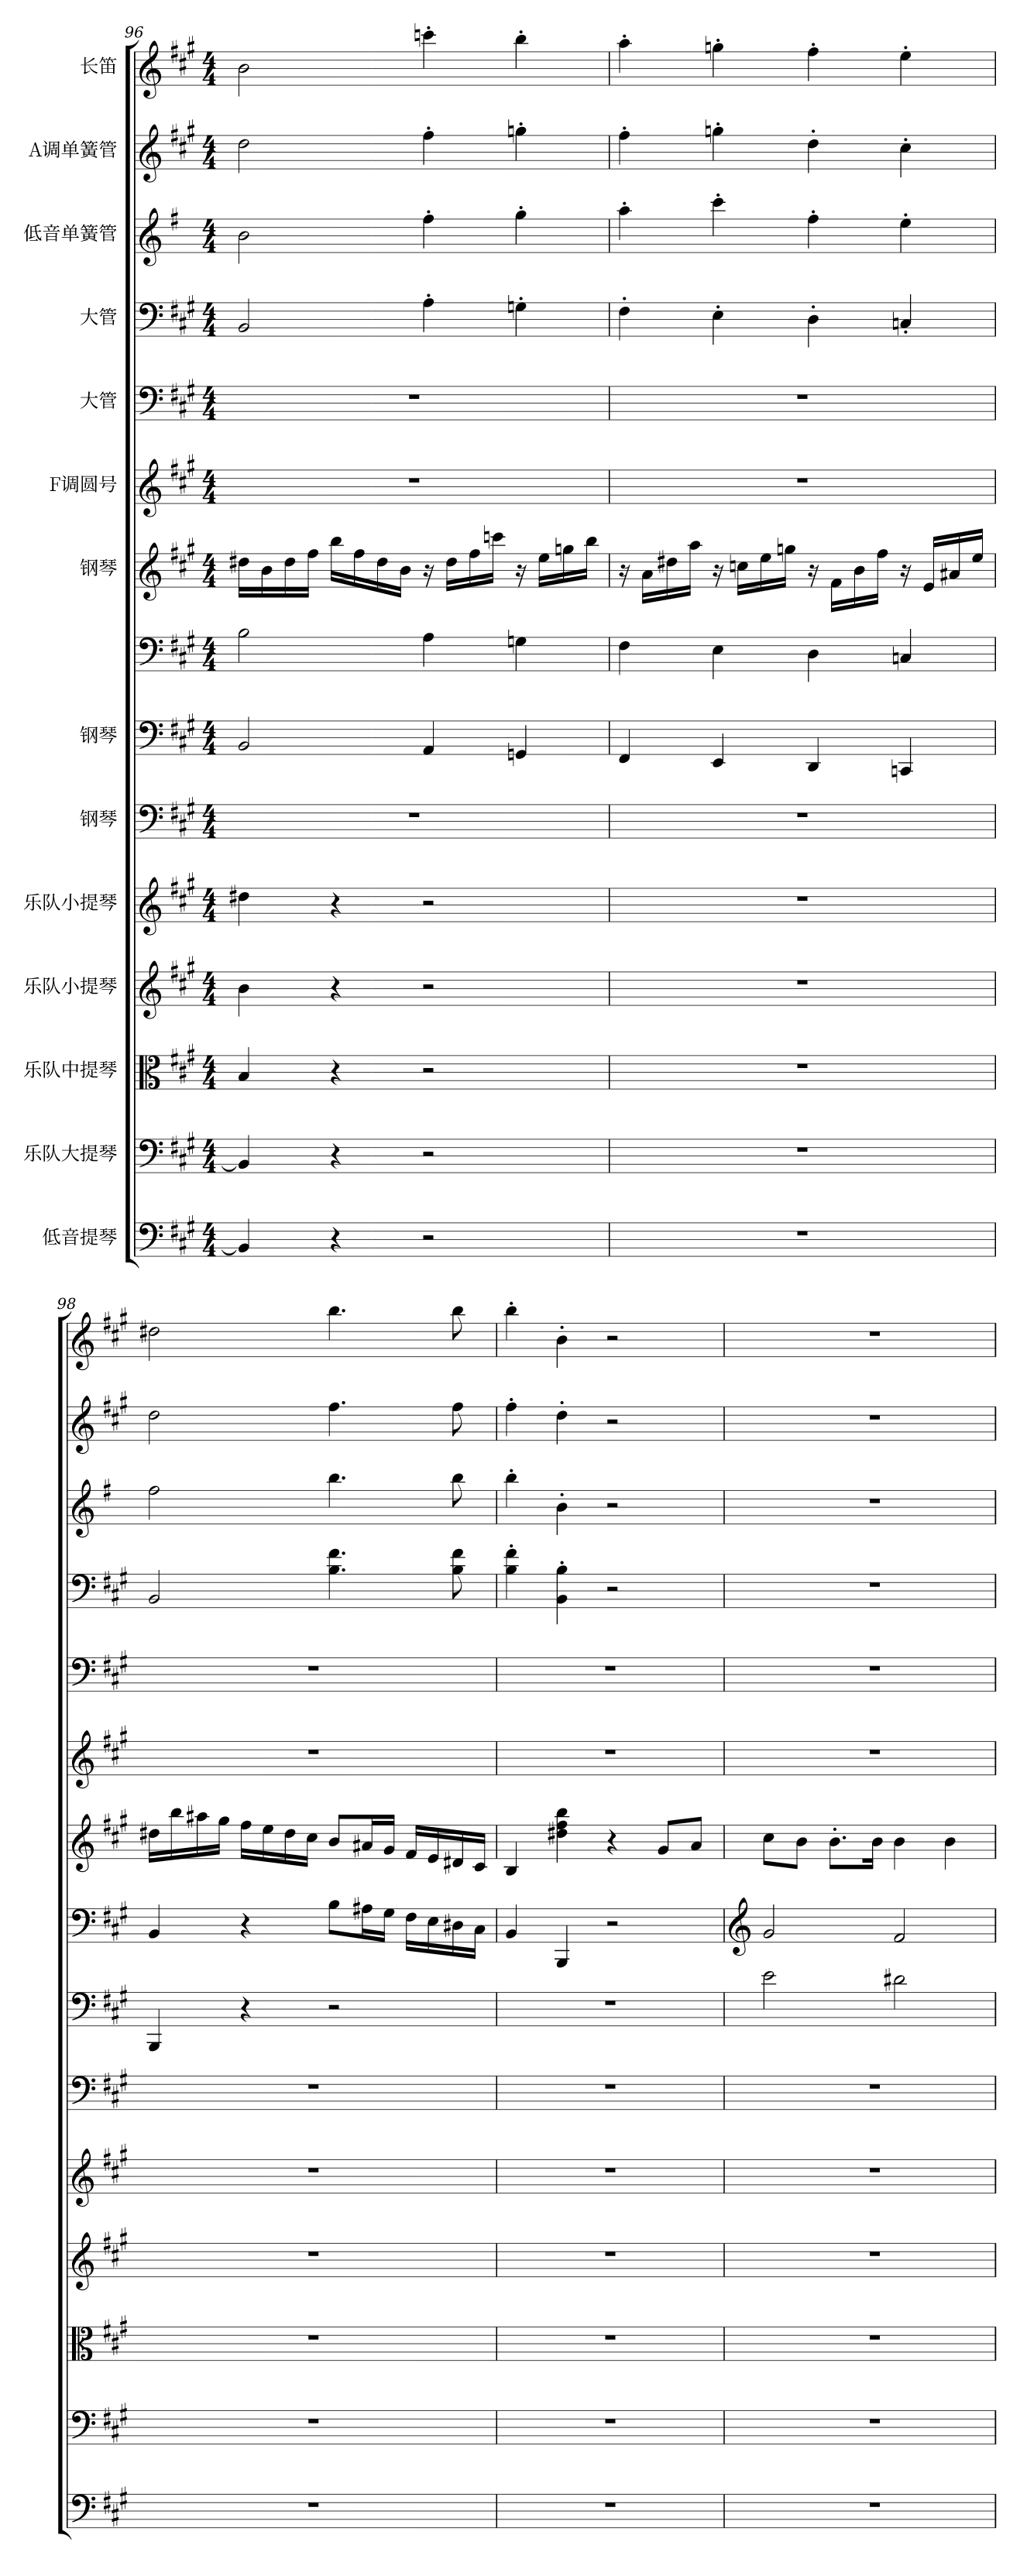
**kern	**kern	**kern	**kern	**kern	**kern	**kern	**kern	**kern	**kern	**kern	**kern	**kern	**kern	**kern
*part14	*part13	*part12	*part11	*part10	*part9	*part8	*part8	*part7	*part6	*part5	*part4	*part3	*part2	*part1
*staff15	*staff14	*staff13	*staff12	*staff11	*staff10	*staff9	*staff8	*staff7	*staff6	*staff5	*staff4	*staff3	*staff2	*staff1
*I"低音提琴	*I"乐队大提琴	*I"乐队中提琴	*I"乐队小提琴	*I"乐队小提琴	*I"钢琴	*I"钢琴	*	*I"钢琴	*I"F调圆号	*I"大管	*I"大管	*I"低音单簧管	*I"A调单簧管	*I"长笛
*clefF4	*clefF4	*clefC3	*clefG2	*clefG2	*clefF4	*clefF4	*clefF4	*clefG2	*clefG2	*clefF4	*clefF4	*clefG2	*clefG2	*clefG2
*ITrd7c12	*	*	*	*	*	*	*	*	*ITrd4c7	*	*	*ITrd8c14	*ITrd2c3	*
*k[f#c#g#]	*k[f#c#g#]	*k[f#c#g#]	*k[f#c#g#]	*k[f#c#g#]	*k[f#c#g#]	*k[f#c#g#]	*k[f#c#g#]	*k[f#c#g#]	*k[f#c#]	*k[f#c#g#]	*k[f#c#g#]	*k[f#]	*k[f#c#g#d#a#e#]	*k[f#c#g#]
*M4/4	*M4/4	*M4/4	*M4/4	*M4/4	*M4/4	*M4/4	*M4/4	*M4/4	*M4/4	*M4/4	*M4/4	*M4/4	*M4/4	*M4/4
=96	=96	=96	=96	=96	=96	=96	=96	=96	=96	=96	=96	=96	=96	=96
4BBB/]	4BB/]	4B/	4b\	4dd#X\	1r	2BB/	2B\	16dd#X\LL	1r	1r	2BB/	2B\	2b\	2b\
.	.	.	.	.	.	.	.	16b\	.	.	.	.	.	.
.	.	.	.	.	.	.	.	16dd#\	.	.	.	.	.	.
.	.	.	.	.	.	.	.	16ff#\JJ	.	.	.	.	.	.
4r	4r	4r	4r	4r	.	.	.	16bb\LL	.	.	.	.	.	.
.	.	.	.	.	.	.	.	16ff#\	.	.	.	.	.	.
.	.	.	.	.	.	.	.	16dd#\	.	.	.	.	.	.
.	.	.	.	.	.	.	.	16b\JJ	.	.	.	.	.	.
2r	2r	2r	2r	2r	.	4AA/	4A\	16r	.	.	4A'\	4f#'\	4dd#'\	4cccn'\
.	.	.	.	.	.	.	.	16dd#\LL	.	.	.	.	.	.
.	.	.	.	.	.	.	.	16ff#\	.	.	.	.	.	.
.	.	.	.	.	.	.	.	16cccn\JJ	.	.	.	.	.	.
.	.	.	.	.	.	4GGn/	4Gn\	16r	.	.	4Gn'\	4g'\	4een'\	4bb'\
.	.	.	.	.	.	.	.	16ee\LL	.	.	.	.	.	.
.	.	.	.	.	.	.	.	16ggn\	.	.	.	.	.	.
.	.	.	.	.	.	.	.	16bb\JJ	.	.	.	.	.	.
!!LO:PB:g=z
=97	=97	=97	=97	=97	=97	=97	=97	=97	=97	=97	=97	=97	=97	=97
1r	1r	1r	1r	1r	1r	4FF#/	4F#\	16r	1r	1r	4F#'\	4a'\	4dd#'\	4aa'\
.	.	.	.	.	.	.	.	16a\LL	.	.	.	.	.	.
.	.	.	.	.	.	.	.	16dd#X\	.	.	.	.	.	.
.	.	.	.	.	.	.	.	16aa\JJ	.	.	.	.	.	.
.	.	.	.	.	.	4EE/	4E\	16r	.	.	4E'\	4cc'\	4een'\	4ggn'\
.	.	.	.	.	.	.	.	16ccn\LL	.	.	.	.	.	.
.	.	.	.	.	.	.	.	16ee\	.	.	.	.	.	.
.	.	.	.	.	.	.	.	16ggn\JJ	.	.	.	.	.	.
.	.	.	.	.	.	4DD/	4D\	16r	.	.	4D'\	4f#'\	4b'\	4ff#'\
.	.	.	.	.	.	.	.	16f#\LL	.	.	.	.	.	.
.	.	.	.	.	.	.	.	16b\	.	.	.	.	.	.
.	.	.	.	.	.	.	.	16ff#\JJ	.	.	.	.	.	.
.	.	.	.	.	.	4CCn/	4Cn/	16r	.	.	4Cn'/	4e'\	4a#'\	4ee'\
.	.	.	.	.	.	.	.	16e/LL	.	.	.	.	.	.
.	.	.	.	.	.	.	.	16a#X/	.	.	.	.	.	.
.	.	.	.	.	.	.	.	16ee/JJ	.	.	.	.	.	.
=98	=98	=98	=98	=98	=98	=98	=98	=98	=98	=98	=98	=98	=98	=98
1r	1r	1r	1r	1r	1r	4BBB/	4BB/	16dd#X\LL	1r	1r	2BB/	2f#\	2b\	2dd#X\
.	.	.	.	.	.	.	.	16bb\	.	.	.	.	.	.
.	.	.	.	.	.	.	.	16aa#X\	.	.	.	.	.	.
.	.	.	.	.	.	.	.	16gg#\JJ	.	.	.	.	.	.
.	.	.	.	.	.	4r	4r	16ff#\LL	.	.	.	.	.	.
.	.	.	.	.	.	.	.	16ee\	.	.	.	.	.	.
.	.	.	.	.	.	.	.	16dd#\	.	.	.	.	.	.
.	.	.	.	.	.	.	.	16cc#\JJ	.	.	.	.	.	.
.	.	.	.	.	.	2r	8B\L	8b/L	.	.	4.B\ 4.f#\	4.b\	4.dd#\	4.bb\
.	.	.	.	.	.	.	16A#X\L	16a#X/L	.	.	.	.	.	.
.	.	.	.	.	.	.	16G#\JJ	16g#/JJ	.	.	.	.	.	.
.	.	.	.	.	.	.	16F#\LL	16f#/LL	.	.	.	.	.	.
.	.	.	.	.	.	.	16E\	16e/	.	.	.	.	.	.
.	.	.	.	.	.	.	16D#X\	16d#X/	.	.	8B\ 8f#\	8b\	8dd#\	8bb\
.	.	.	.	.	.	.	16C#\JJ	16c#/JJ	.	.	.	.	.	.
!!LO:PB:g=z
=99	=99	=99	=99	=99	=99	=99	=99	=99	=99	=99	=99	=99	=99	=99
*	*	*	*	*	*	*	*	*	*	*	*	*	*	*MM120
1r	1r	1r	1r	1r	1r	1r	4BB/	4B/	1r	1r	4B\' 4f#\'	4b'\	4dd#'\	4bb'\
.	.	.	.	.	.	.	4BBB/	4dd#X\ 4ff#\ 4bb\	.	.	4BB\' 4B\'	4B'\	4b'\	4b'\
.	.	.	.	.	.	.	2r	4r	.	.	2r	2r	2r	2r
.	.	.	.	.	.	.	.	8g#/L	.	.	.	.	.	.
.	.	.	.	.	.	.	.	8a/J	.	.	.	.	.	.
=100	=100	=100	=100	=100	=100	=100	=100	=100	=100	=100	=100	=100	=100	=100
*	*	*	*	*	*	*	*clefG2	*	*	*	*	*	*	*
1r	1r	1r	1r	1r	1r	2e\	2g#/	8cc#\L	1r	1r	1r	1r	1r	1r
.	.	.	.	.	.	.	.	8b\J	.	.	.	.	.	.
.	.	.	.	.	.	.	.	8.b'\L	.	.	.	.	.	.
.	.	.	.	.	.	.	.	16b\Jk	.	.	.	.	.	.
.	.	.	.	.	.	2d#X\	2f#/	4b\	.	.	.	.	.	.
.	.	.	.	.	.	.	.	4b\	.	.	.	.	.	.
=	=	=	=	=	=	=	=	=	=	=	=	=	=	=
*-	*-	*-	*-	*-	*-	*-	*-	*-	*-	*-	*-	*-	*-	*-
